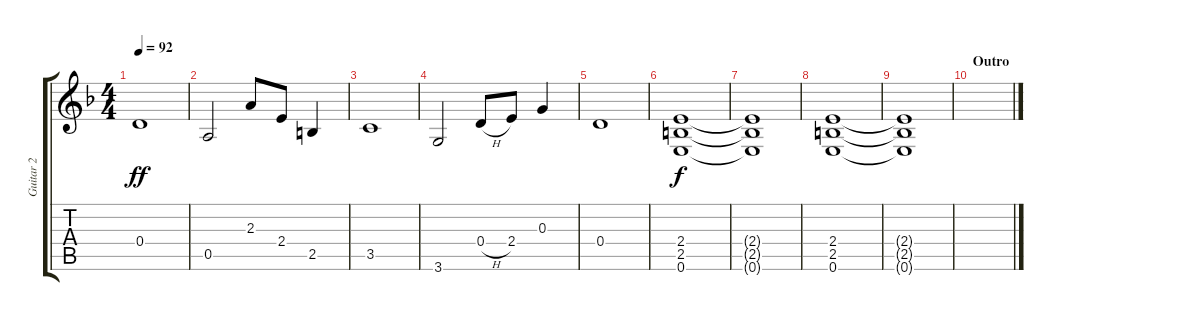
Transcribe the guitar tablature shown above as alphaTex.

\track ("Guitar 2" "Guitar 2") {instrument distortionguitar}
\staff {score tabs}
\tuning (E4 B3 G3 D3 A2 E2) {hide}
\ts (4 4)
\tempo 92
\clef g2
\ks f
0.4.1{dy ff} |
0.5.2 2.3.8 2.4.8 2.5.4 |
3.5.1 |
3.6.2 0.4{h}.8 2.4.8 0.3.4 |
0.4.1 |
(2.4 2.5 0.6).1{dy f} |
(2.4{t} 2.5{t} 0.6{t}).1 |
(2.4 2.5 0.6).1 |
(2.4{t} 2.5{t} 0.6{t}).1 |
\section ("" "Outro")
